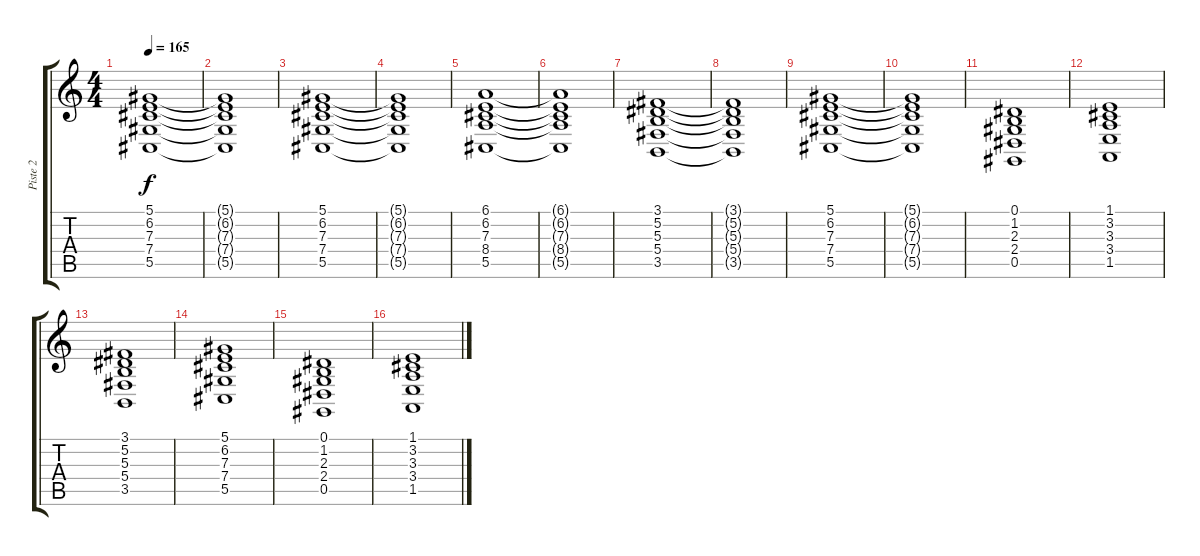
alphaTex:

\track ("Piste 2" "Piste 2") {instrument stringensemble1}
\staff {score tabs}
\tuning (Eb4 Bb3 Gb3 Db3 Ab2 Eb2) {hide}
\ts (4 4)
\tempo 165
\clef g2
\ks c
(5.1 6.2 7.3 7.4 5.5).1{dy f} |
(5.1{t} 6.2{t} 7.3{t} 7.4{t} 5.5{t}).1 |
(5.1 6.2 7.3 7.4 5.5).1 |
(5.1{t} 6.2{t} 7.3{t} 7.4{t} 5.5{t}).1 |
(6.1 6.2 7.3 8.4 5.5).1 |
(6.1{t} 6.2{t} 7.3{t} 8.4{t} 5.5{t}).1 |
(3.1 5.2 5.3 5.4 3.5).1 |
(3.1{t} 5.2{t} 5.3{t} 5.4{t} 3.5{t}).1 |
(5.1 6.2 7.3 7.4 5.5).1 |
(5.1{t} 6.2{t} 7.3{t} 7.4{t} 5.5{t}).1 |
(0.1 1.2 2.3 2.4 0.5).1 |
(1.1 3.2 3.3 3.4 1.5).1 |
(3.1 5.2 5.3 5.4 3.5).1 |
(5.1 6.2 7.3 7.4 5.5).1 |
(0.1 1.2 2.3 2.4 0.5).1 |
(1.1 3.2 3.3 3.4 1.5).1
